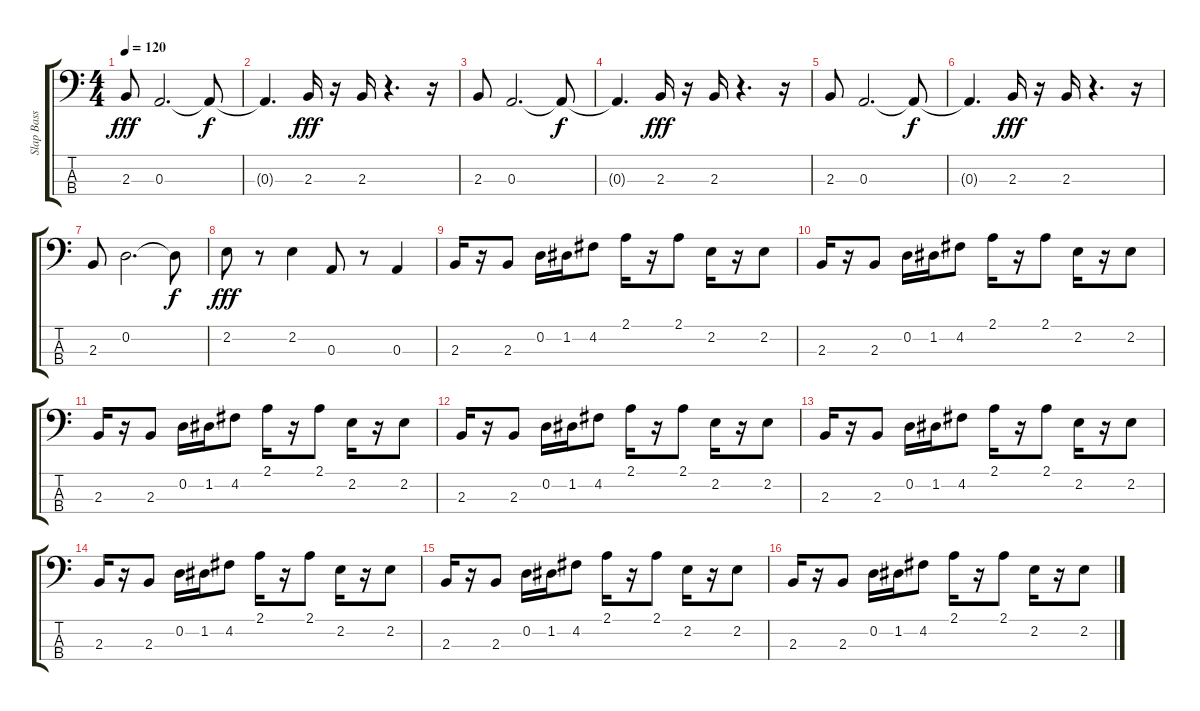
\track ("Slap Bass 2" "Slap Bass ") {instrument slapbass2}
\staff {score tabs}
\tuning (G2 D2 A1 E1) {hide}
\ts (4 4)
\tempo 120
\clef f4
\ks c
2.3.8{dy fff} 0.3.2{d} 0.3{t}.8{dy f} |
0.3{t}.4{d} 2.3.16{dy fff} r.16 2.3.16 r.4{d} r.16 |
2.3.8 0.3.2{d} 0.3{t}.8{dy f} |
0.3{t}.4{d} 2.3.16{dy fff} r.16 2.3.16 r.4{d} r.16 |
2.3.8 0.3.2{d} 0.3{t}.8{dy f} |
0.3{t}.4{d} 2.3.16{dy fff} r.16 2.3.16 r.4{d} r.16 |
2.3.8 0.2.2{d} 0.2{t}.8{dy f} |
2.2.8{dy fff} r.8 2.2.4 0.3.8 r.8 0.3.4 |
2.3.16 r.16 2.3.8 0.2.16 1.2.16 4.2.8 2.1.16 r.16 2.1.8 2.2.16 r.16 2.2.8 |
2.3.16 r.16 2.3.8 0.2.16 1.2.16 4.2.8 2.1.16 r.16 2.1.8 2.2.16 r.16 2.2.8 |
2.3.16 r.16 2.3.8 0.2.16 1.2.16 4.2.8 2.1.16 r.16 2.1.8 2.2.16 r.16 2.2.8 |
2.3.16 r.16 2.3.8 0.2.16 1.2.16 4.2.8 2.1.16 r.16 2.1.8 2.2.16 r.16 2.2.8 |
2.3.16 r.16 2.3.8 0.2.16 1.2.16 4.2.8 2.1.16 r.16 2.1.8 2.2.16 r.16 2.2.8 |
2.3.16 r.16 2.3.8 0.2.16 1.2.16 4.2.8 2.1.16 r.16 2.1.8 2.2.16 r.16 2.2.8 |
2.3.16 r.16 2.3.8 0.2.16 1.2.16 4.2.8 2.1.16 r.16 2.1.8 2.2.16 r.16 2.2.8 |
2.3.16 r.16 2.3.8 0.2.16 1.2.16 4.2.8 2.1.16 r.16 2.1.8 2.2.16 r.16 2.2.8
